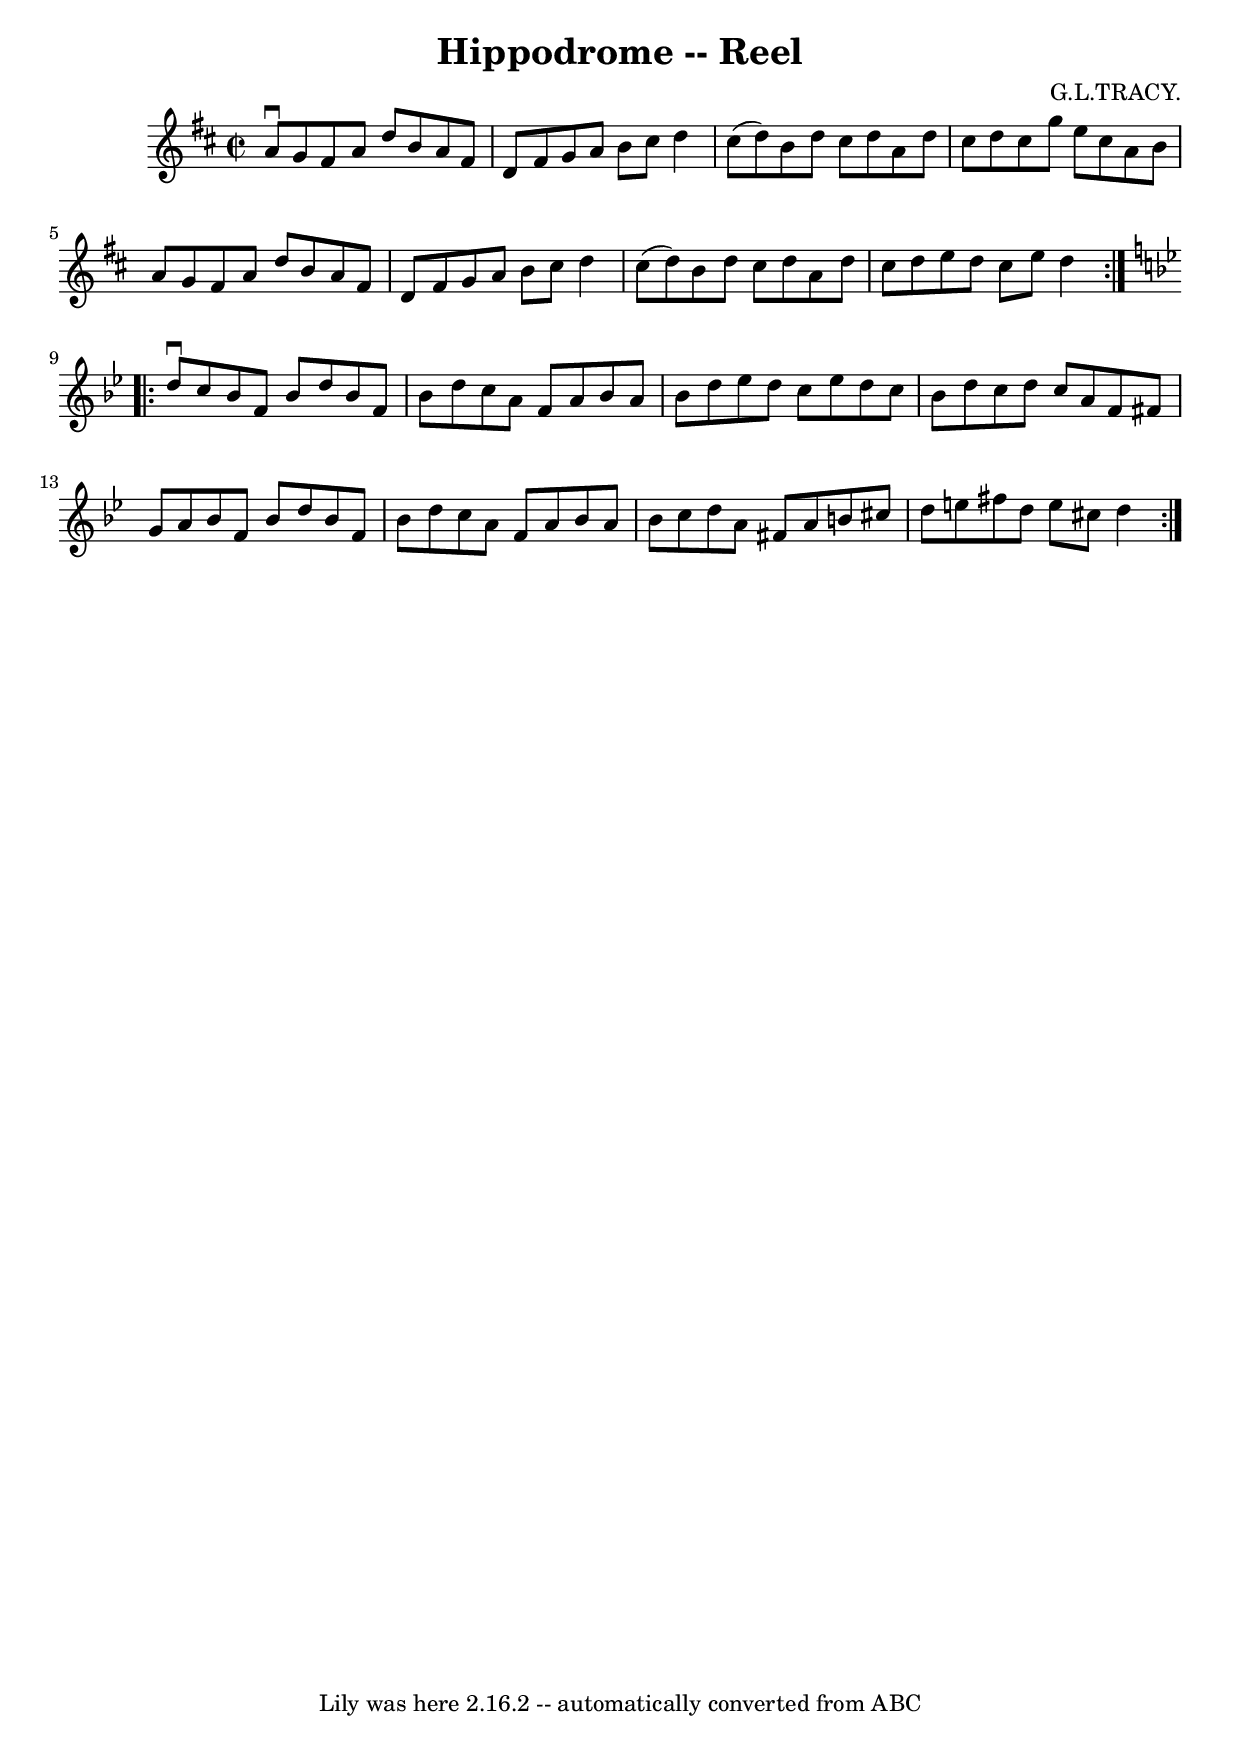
\version "2.16.2"
\include "Mammoth.ily"
\header {
  %% book = "Ryan's Mammoth Collection"
  composer = "G.L.TRACY."
  crossRefNumber = "1"
  footnotes = "\\\\282"
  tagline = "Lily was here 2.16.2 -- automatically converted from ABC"
  title = "Hippodrome -- Reel"

}
voicedefault =  {



  \repeat volta 2 {

    \override Staff.TimeSignature #'style = #'C
    \time 2/2 
    \key d \major
 a'8^\downbow g'8  |
    fis'8 a'8    
    d''8 b'8 a'8 fis'8 d'8 fis'8    |
    g'8 a'8 b'8    
    cis''8 d''4 cis''8 (d''8)   |
    b'8 d''8 cis''8    
    d''8 a'8 d''8 cis''8 d''8    |
    cis''8 g''8 e''8    
    cis''8 a'8 b'8 a'8 g'8    |
    fis'8 a'8 d''8 b'8  
    a'8 fis'8 d'8 fis'8    |
    g'8 a'8 b'8 cis''8    
    d''4 cis''8 (d''8)   |
    b'8 d''8 cis''8 d''8 a'8   
    d''8 cis''8 d''8    |
    e''8 d''8 cis''8 e''8 d''4  
  } 
  
  \key bes \major   
  \repeat volta 2 {
    d''8^\downbow c''8  |
    
    bes'8 f'8 bes'8 d''8 bes'8 f'8 bes'8 d''8    |
    
    c''8 a'8 f'8 a'8 bes'8 a'8 bes'8 d''8    |
    ees''8 
    d''8 c''8 ees''8 d''8 c''8 bes'8 d''8    |
    c''8   
    d''8 c''8 a'8 f'8 fis'8 g'8 a'8    |
    bes'8 f'8 
    bes'8 d''8 bes'8 f'8 bes'8 d''8    |
    c''8 a'8    
    f'8 a'8 bes'8 a'8 bes'8 c''8    |
    d''8 a'8 fis'8  
    a'8 b'8 cis''8 d''8 e''8    |
    fis''8 d''8 e''8    
    cis''8 d''4  
  }   

}

\score{
  <<

    \context Staff="default"
    {
      \voicedefault 
      
    }

  >>
  \layout {
    
  }
  \midi {
  }

}
